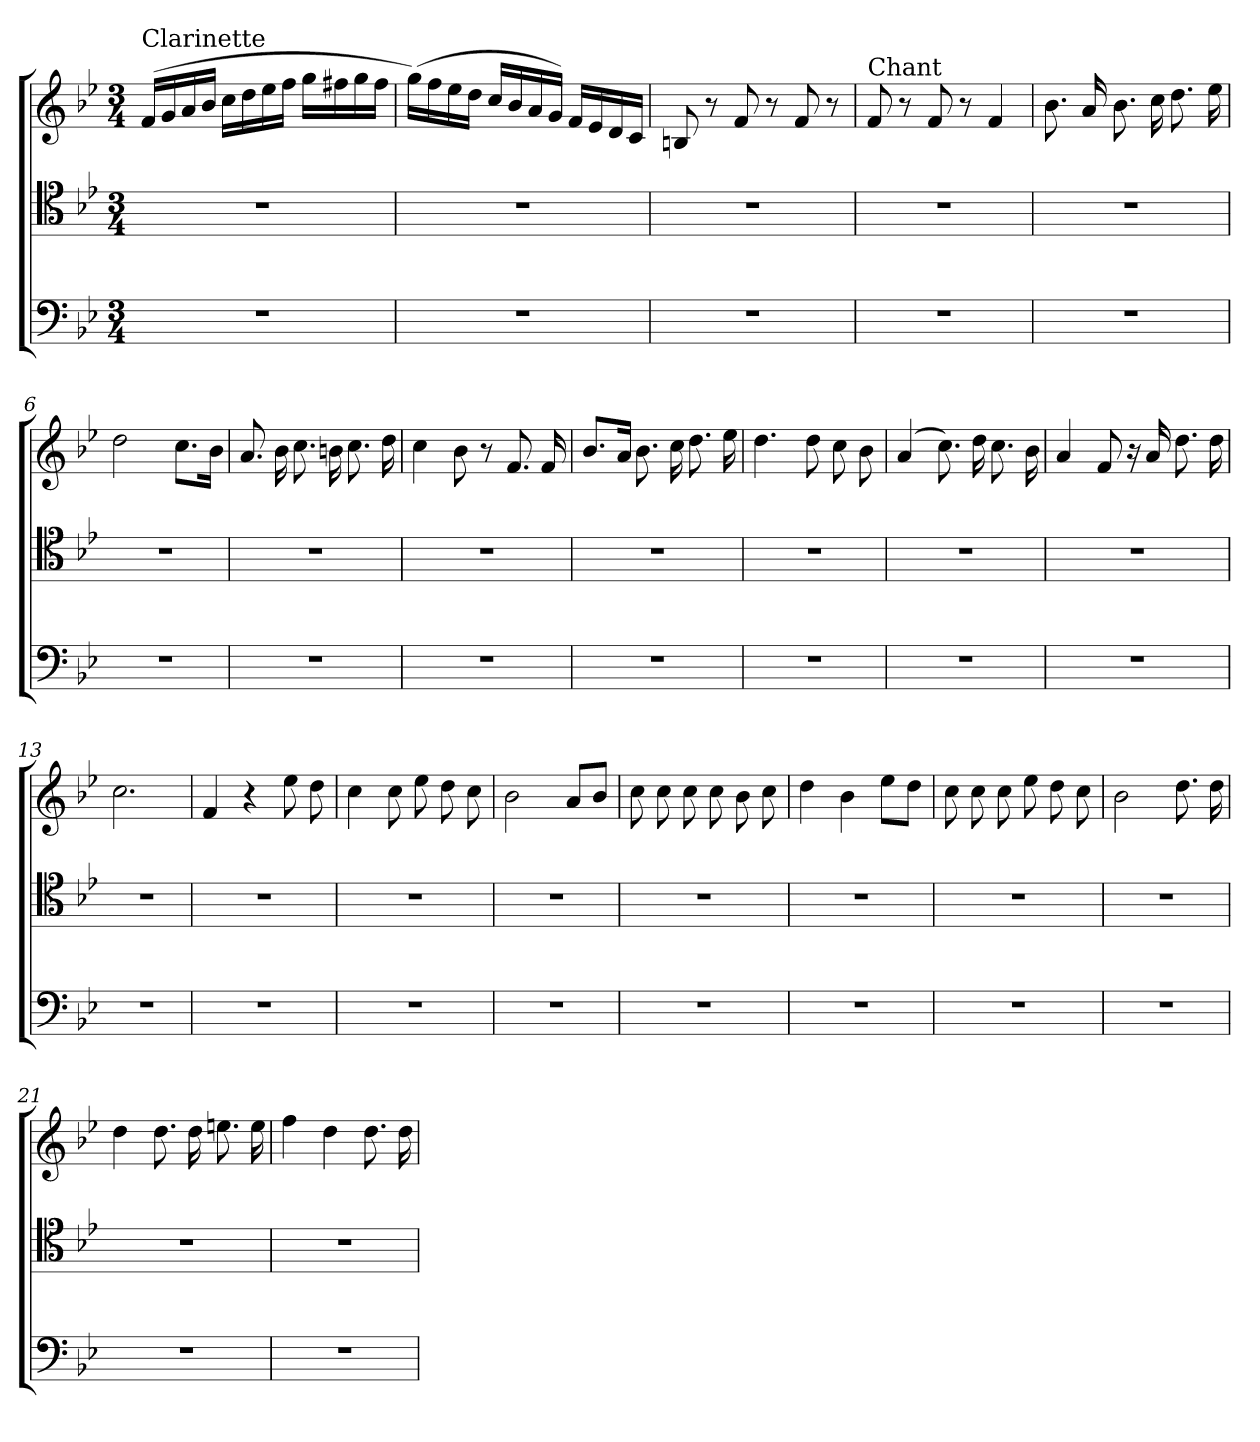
**kern	**kern	**kern
*part3	*part2	*part1
*staff3	*staff2	*staff1
*clefF4	*clefC4	*clefG2
*k[b-e-]	*k[b-e-]	*k[b-e-]
*B-:	*B-:	*B-:
*M3/4	*M3/4	*M3/4
=1	=1	=1
!	!	!LO:TX:a:t=Clarinette
!LO:N:vis=2	!LO:N:vis=2	!
2.r	2.r	(>16f/LL
.	.	16g/
.	.	16a/
.	.	16b-/JJ
.	.	16cc\LL
.	.	16dd\
.	.	16ee-\
.	.	16ff\JJ
.	.	16gg\LL
.	.	16ff#X\
.	.	16gg\
.	.	16ff#\JJ
=2	=2	=2
!LO:N:vis=2	!LO:N:vis=2	!
2.r	2.r	(>16gg\LL)
.	.	16ff\
.	.	16ee-\
.	.	16dd\JJ
.	.	16cc/LL
.	.	16b-/
.	.	16a/
.	.	16g/JJ)
.	.	16f/LL
.	.	16e-/
.	.	16d/
.	.	16c/JJ
=3	=3	=3
!LO:N:vis=2	!LO:N:vis=2	!
2.r	2.r	8Bn/
.	.	8r
.	.	8f/
.	.	8r
.	.	8f/
.	.	8r
=4	=4	=4
!	!	!LO:TX:a:t=Chant
!LO:N:vis=2	!LO:N:vis=2	!
2.r	2.r	8f/
.	.	8r
.	.	8f/
.	.	8r
.	.	4f/
!!LO:LB:g=z
=5	=5	=5
!LO:N:vis=2	!LO:N:vis=2	!
2.r	2.r	8.b-\
.	.	16a/
.	.	8.b-\
.	.	16cc\
.	.	8.dd\
.	.	16ee-\
=6	=6	=6
!LO:N:vis=2	!LO:N:vis=2	!
2.r	2.r	2dd\
.	.	8.cc\L
.	.	16b-\Jk
=7	=7	=7
!LO:N:vis=2	!LO:N:vis=2	!
2.r	2.r	8.a/
.	.	16b-\
.	.	8.cc\
.	.	16bn\
.	.	8.cc\
.	.	16dd\
=8	=8	=8
!LO:N:vis=2	!LO:N:vis=2	!
2.r	2.r	4cc\
.	.	8b-\
.	.	8r
.	.	8.f/
.	.	16f/
=9	=9	=9
!LO:N:vis=2	!LO:N:vis=2	!
2.r	2.r	8.b-/L
.	.	16a/Jk
.	.	8.b-\
.	.	16cc\
.	.	8.dd\
.	.	16ee-\
=10	=10	=10
!LO:N:vis=2	!LO:N:vis=2	!
2.r	2.r	4.dd\
.	.	8dd\
.	.	8cc\
.	.	8b-\
!!LO:PB:g=z
=11	=11	=11
!LO:N:vis=2	!LO:N:vis=2	!
2.r	2.r	(>4a/
.	.	8.cc\)
.	.	16dd\
.	.	8.cc\
.	.	16b-\
=12	=12	=12
!LO:N:vis=2	!LO:N:vis=2	!
2.r	2.r	4a/
.	.	8f/
.	.	16r
.	.	16a/
.	.	8.dd\
.	.	16dd\
=13	=13	=13
!LO:N:vis=2	!LO:N:vis=2	!
2.r	2.r	2.cc\
=14	=14	=14
!LO:N:vis=2	!LO:N:vis=2	!
2.r	2.r	4f/
.	.	4r
.	.	8ee-\
.	.	8dd\
=15	=15	=15
!LO:N:vis=2	!LO:N:vis=2	!
2.r	2.r	4cc\
.	.	8cc\
.	.	8ee-\
.	.	8dd\
.	.	8cc\
=16	=16	=16
!LO:N:vis=2	!LO:N:vis=2	!
2.r	2.r	2b-\
.	.	8a/L
.	.	8b-/J
=17	=17	=17
!LO:N:vis=2	!LO:N:vis=2	!
2.r	2.r	8cc\
.	.	8cc\
.	.	8cc\
.	.	8cc\
.	.	8b-\
.	.	8cc\
!!LO:LB:g=z
=18	=18	=18
!LO:N:vis=2	!LO:N:vis=2	!
2.r	2.r	4dd\
.	.	4b-\
.	.	8ee-\L
.	.	8dd\J
=19	=19	=19
!LO:N:vis=2	!LO:N:vis=2	!
2.r	2.r	8cc\
.	.	8cc\
.	.	8cc\
.	.	8ee-\
.	.	8dd\
.	.	8cc\
=20	=20	=20
!LO:N:vis=2	!LO:N:vis=2	!
2.r	2.r	2b-\
.	.	8.dd\
.	.	16dd\
=21	=21	=21
!LO:N:vis=2	!LO:N:vis=2	!
2.r	2.r	4dd\
.	.	8.dd\
.	.	16dd\
.	.	8.een\
.	.	16ee\
=22	=22	=22
!LO:N:vis=2	!LO:N:vis=2	!
2.r	2.r	4ff\
.	.	4dd\
.	.	8.dd\
.	.	16dd\
=	=	=
*-	*-	*-
